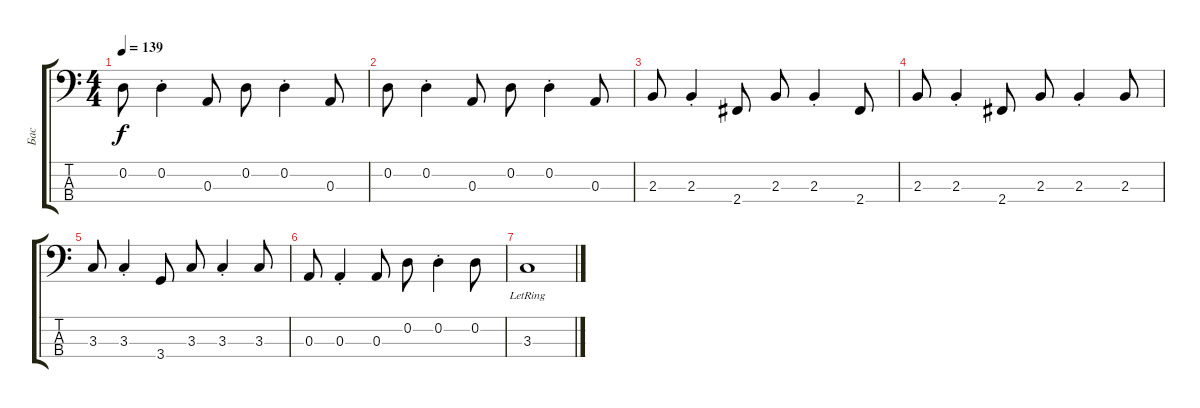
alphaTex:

\track ("Бас" "Бас") {instrument electricbassfinger}
\staff {score tabs}
\tuning (G2 D2 A1 E1) {hide}
\ts (4 4)
\tempo 139
\clef f4
\ks c
0.2.8{dy f} 0.2{st}.4 0.3.8 0.2.8 0.2{st}.4 0.3.8 |
0.2.8 0.2{st}.4 0.3.8 0.2.8 0.2{st}.4 0.3.8 |
2.3.8 2.3{st}.4 2.4.8 2.3.8 2.3{st}.4 2.4.8 |
2.3.8 2.3{st}.4 2.4.8 2.3.8 2.3{st}.4 2.3.8 |
3.3.8 3.3{st}.4 3.4.8 3.3.8 3.3{st}.4 3.3.8 |
0.3.8 0.3{st}.4 0.3.8 0.2.8 0.2{st}.4 0.2.8 |
3.3{lr}.1
